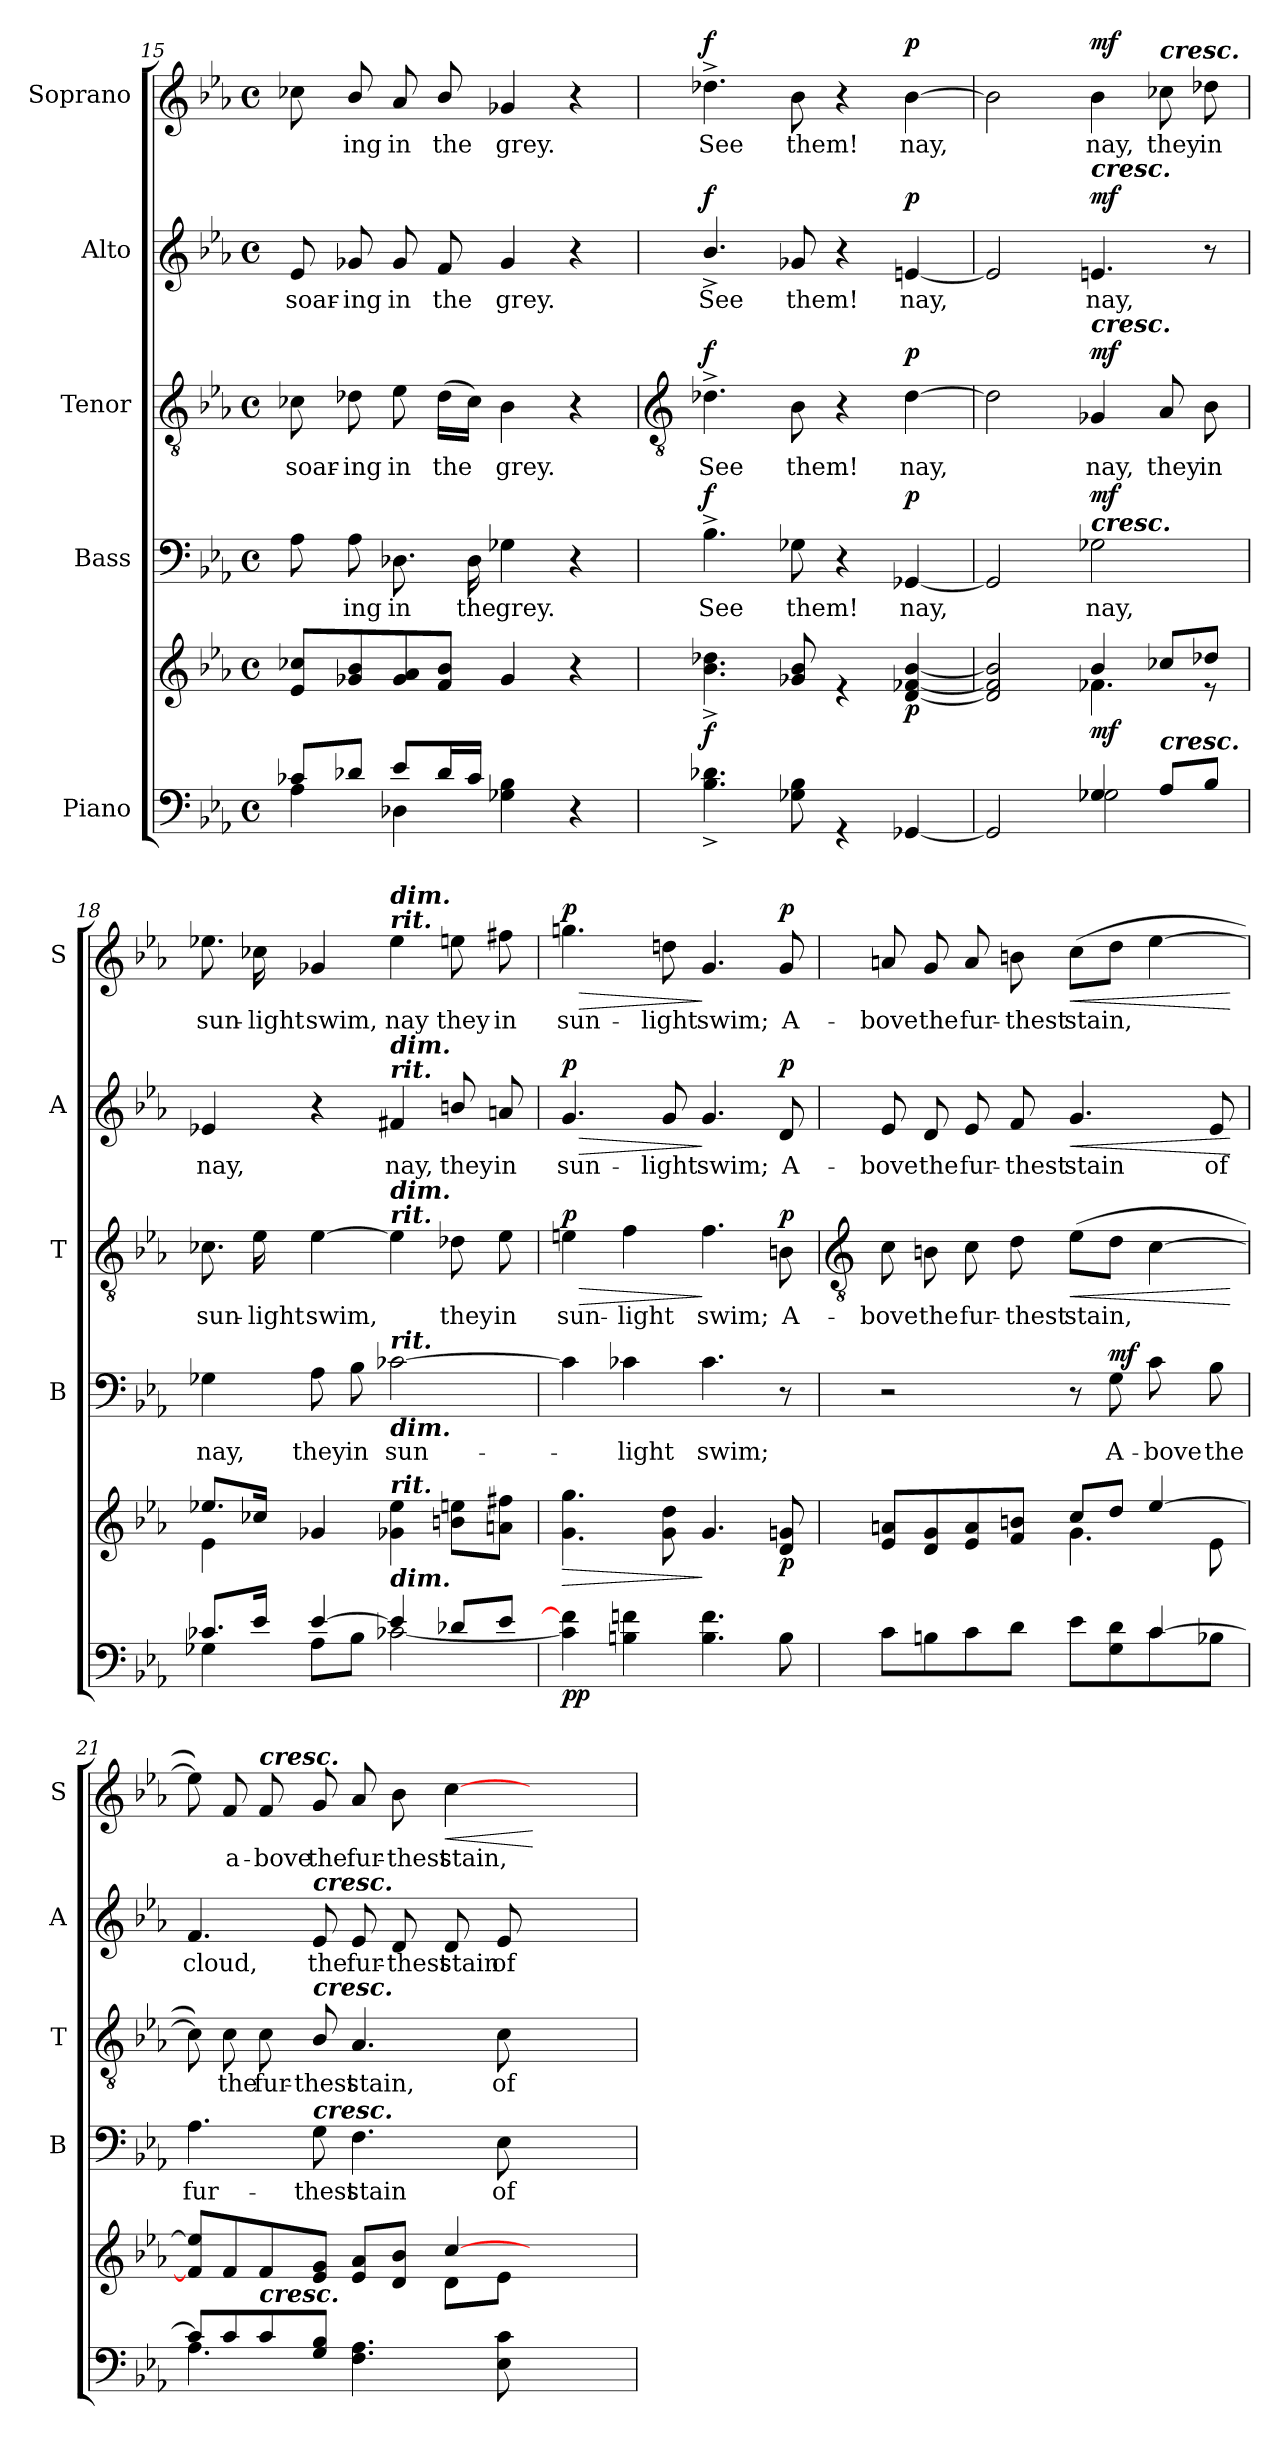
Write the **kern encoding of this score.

**kern	**kern	**dynam	**kern	**text	**dynam	**kern	**text	**dynam	**kern	**text	**dynam	**kern	**text	**dynam
*part5	*part5	*part5	*part4	*part4	*part4	*part3	*part3	*part3	*part2	*part2	*part2	*part1	*part1	*part1
*staff6	*staff5	*staff5/6	*staff4	*staff4	*staff4	*staff3	*staff3	*staff3	*staff2	*staff2	*staff2	*staff1	*staff1	*staff1
*I"Piano	*	*	*I"Bass	*	*	*I"Tenor	*	*	*I"Alto	*	*	*I"Soprano	*	*
*	*	*	*I'B	*	*	*I'T	*	*	*I'A	*	*	*I'S	*	*
*clefF4	*clefG2	*	*clefF4	*	*	*clefGv2	*	*	*clefG2	*	*	*clefG2	*	*
*k[b-e-a-]	*k[b-e-a-]	*	*k[b-e-a-]	*	*	*k[b-e-a-]	*	*	*k[b-e-a-]	*	*	*k[b-e-a-]	*	*
*E-:	*E-:	*	*E-:	*	*	*E-:	*	*	*E-:	*	*	*E-:	*	*
*M4/4	*M4/4	*	*M4/4	*	*	*M4/4	*	*	*M4/4	*	*	*M4/4	*	*
*met(c)	*met(c)	*	*met(c)	*	*	*met(c)	*	*	*met(c)	*	*	*met(c)	*	*
=15	=15	=15	=15	=15	=15	=15	=15	=15	=15	=15	=15	=15	=15	=15
*^	*^	*	*	*	*	*	*	*	*	*	*	*	*	*
!	!	!	!	!	!	!	!	!	!LO:LY:b	!	!	!LO:LY:b	!	!	!	!
8c-X/L	4A-\	8e-/ 8cc-X/L	2.ryy	.	8A-	.	.	8c-X	soar-	.	8e-	soar-	.	8cc-X	.	.
!	!	!	!	!	!	!LO:LY:b	!	!	!LO:LY:b	!	!	!LO:LY:b	!	!	!LO:LY:b	!
8d-X/J	.	8g-X/ 8b-/	.	.	8A-	ing	.	8d-X	-ing	.	8g-X	-ing	.	8b-/	ing	.
!	!	!	!	!	!	!LO:LY:b	!	!	!LO:LY:b	!	!	!LO:LY:b	!	!	!LO:LY:b	!
8e-/L	4D-X\	8g-/ 8a-/	.	.	8.D-X	in	.	8e-	in	.	8g-	in	.	8a-	in	.
!	!	!	!	!	!	!	!	!	!LO:LY:b	!	!	!LO:LY:b	!	!	!LO:LY:b	!
16d-/L	.	8f/ 8b-/J	.	.	.	.	.	(>16d-LL	the	.	8f	the	.	8b-/	the	.
!	!	!	!	!	!	!LO:LY:b	!	!	!	!	!	!	!	!	!	!
16c-/JJ	.	.	.	.	16D-	the	.	16c-JJ)	.	.	.	.	.	.	.	.
!	!	!	!	!	!	!LO:LY:b	!	!	!LO:LY:b	!	!	!LO:LY:b	!	!	!LO:LY:b	!
4ryy	4G-X\ 4B-\	4g-/	.	.	4G-X	grey.	.	4B-	grey.	.	4g-	grey.	.	4g-X	grey.	.
4ryy	4r	4r	4ryy	.	4r	.	.	4r	.	.	4r	.	.	4r	.	.
!!LO:LB:g=z
=16	=16	=16	=16	=16	=16	=16	=16	=16	=16	=16	=16	=16	=16	=16	=16	=16
*	*	*	*	*	*	*	*	*clefGv2	*	*	*	*	*	*	*	*
!	!	!	!	!LO:DY:b	!	!LO:LY:b	!LO:DY:b	!	!LO:LY:b	!LO:DY:b	!	!LO:LY:b	!LO:DY:b	!	!LO:LY:b	!LO:DY:b
1ryy	4.B-\^ 4.d-X\^	1ryy	4.b-\^ 4.dd-X\^	f	4.B-^	See	f	4.d-X^	See	f	4.b-^/	See	f	4.dd-X^	See	f
!	!	!	!	!	!	!LO:LY:b	!	!	!LO:LY:b	!	!	!LO:LY:b	!	!	!LO:LY:b	!
.	8G-X\ 8B-\	.	8g-X/ 8b-/	.	8G-X	them!	.	8B-	them!	.	8g-X	them!	.	8b-	them!	.
.	4r	.	4r	.	4r	.	.	4r	.	.	4r	.	.	4r	.	.
!	!	!	!	!LO:DY:b	!	!LO:LY:b	!LO:DY:b	!	!LO:LY:b	!LO:DY:b	!	!LO:LY:b	!LO:DY:b	!	!LO:LY:b	!LO:DY:b
.	[4GG-X/	.	[4d/ [4f-X/ [4b-/	p	[4GG-X	nay,	p	[4d-	nay,	p	[4en	nay,	p	[4b-	nay,	p
=17	=17	=17	=17	=17	=17	=17	=17	=17	=17	=17	=17	=17	=17	=17	=17	=17
2ryy	2GG-/]	2ryy	2d/] 2f-/] 2b-/]	.	2GG-]	.	.	2d-]	.	.	2e]	.	.	2b-]	.	.
!	!	!	!	!	!	!	!	!	!	!	!LO:TX:a:Bi:t=cresc.	!	!	!	!	!
!	!	!	!	!	!	!	!	!LO:TX:a:Bi:t=cresc.	!	!	!	!	!	!	!	!
!	!	!	!	!	!LO:TX:a:Bi:t=cresc.	!	!	!	!	!	!	!	!	!	!	!
!	!	!	!	!LO:DY:b	!	!LO:LY:b	!LO:DY:b	!	!LO:LY:b	!LO:DY:b	!	!LO:LY:b	!LO:DY:b	!	!LO:LY:b	!LO:DY:b
4G-X/	2G-\	4b-/	4.f-\	mf	2G-X	nay,	mf	4G-X	nay,	mf	4.e	nay,	mf	4b-	nay,	mf
!	!	!	!	!	!	!	!	!	!	!	!	!	!	!LO:TX:a:Bi:t=cresc.	!	!
!LO:TX:a:Bi:t=cresc.	!	!	!	!	!	!	!	!	!	!	!	!	!	!	!	!
!	!	!	!	!	!	!	!	!	!LO:LY:b	!	!	!	!	!	!LO:LY:b	!
8A-/L	.	8cc-X/L	.	.	.	.	.	8A-	they	.	.	.	.	8cc-X	they	.
!	!	!	!	!	!	!	!	!	!LO:LY:b	!	!	!	!	!	!LO:LY:b	!
8B-/J	.	8dd-X/J	8r	.	.	.	.	8B-	in	.	8r	.	.	8dd-X	in	.
=18	=18	=18	=18	=18	=18	=18	=18	=18	=18	=18	=18	=18	=18	=18	=18	=18
!	!	!	!	!	!	!LO:LY:b	!	!	!LO:LY:b	!	!	!LO:LY:b	!	!	!LO:LY:b	!
8.c-X/L	4G-X\	8.ee-X/L	4e-\	.	4G-X	nay,	.	8.c-X	sun-	.	4e-X	nay,	.	8.ee-X	sun-	.
!	!	!	!	!	!	!	!	!	!LO:LY:b	!	!	!	!	!	!LO:LY:b	!
16e-/J	.	16cc-X/J	.	.	.	.	.	16e-	-light	.	.	.	.	16cc-X	-light	.
!	!	!	!	!	!	!LO:LY:b	!	!	!LO:LY:b	!	!	!	!	!	!LO:LY:b	!
[4e-/	8A-\L	4g-X/	4ryy	.	8A-	they	.	[4e-	swim,	.	4r	.	.	4g-X	swim,	.
!	!	!	!	!	!	!LO:LY:b	!	!	!	!	!	!	!	!	!	!
.	8B-\J	.	.	.	8B-	in	.	.	.	.	.	.	.	.	.	.
!	!	!	!	!	!	!	!	!	!	!	!	!	!	!LO:TX:a:Bi:t=rit.	!	!
!	!	!	!	!	!	!	!	!	!	!	!	!	!	!LO:TX:a:Bi:t=dim.	!	!
!	!	!	!	!	!	!	!	!	!	!	!LO:TX:a:Bi:t=rit.	!	!	!	!	!
!	!	!	!	!	!	!	!	!	!	!	!LO:TX:a:Bi:t=dim.	!	!	!	!	!
!	!	!	!	!	!	!	!	!LO:TX:a:Bi:t=rit.	!	!	!	!	!	!	!	!
!	!	!	!	!	!	!	!	!LO:TX:a:Bi:t=dim.	!	!	!	!	!	!	!	!
!	!	!	!	!	!LO:TX:a:Bi:t=rit.	!	!	!	!	!	!	!	!	!	!	!
!	!	!	!	!	!LO:TX:b:Bi:t=dim.	!	!	!	!	!	!	!	!	!	!	!
!	!	!LO:TX:a:Bi:t=rit.	!	!	!	!	!	!	!	!	!	!	!	!	!	!
!LO:TX:a:Bi:t=dim.	!	!	!	!	!	!	!	!	!	!	!	!	!	!	!	!
!	!	!	!	!	!	!LO:LY:b	!	!	!	!	!	!LO:LY:b	!	!	!LO:LY:b	!
4e-/]	[2c-X\	2ryy	4g-X\ 4ee-\	.	[2c-X	sun-	.	4e-]	.	.	4f#X	nay,	.	4ee-	nay	.
!	!	!	!	!	!	!	!	!	!LO:LY:b	!	!	!LO:LY:b	!	!	!LO:LY:b	!
8d-X/L	.	.	8bn\ 8een\L	.	.	.	.	8d-X	they	.	8bn/	they	.	8een	they	.
!	!	!	!	!	!	!	!	!	!LO:LY:b	!	!	!LO:LY:b	!	!	!LO:LY:b	!
8e-/J	.	.	8an\ 8ff#X\J	.	.	.	.	8e-	in	.	8an/	in	.	8ff#X	in	.
=19	=19	=19	=19	=19	=19	=19	=19	=19	=19	=19	=19	=19	=19	=19	=19	=19
!	!	!	!	!LO:HP:b	!	!	!	!	!LO:LY:b	!LO:HP:b	!	!LO:LY:b	!LO:HP:b	!	!LO:LY:b	!LO:HP:b
!	!	!	!	!LO:DY:n=1:b=2	!	!	!	!	!	!	!	!	!	!	!	!
!	!	!	!	!LO:DY:n=2:b	!	!	!	!	!	!LO:DY:n=1:b	!	!	!LO:DY:n=1:b	!	!	!LO:DY:n=1:b
1ryy	4c-\] 4f-\]	1ryy	4.g\ 4.gg\	> p p	4c-]	.	.	4en	sun-	> p	4.g	sun-	> p	4.ggn	sun-	> p
!	!	!	!	!	!	!LO:LY:b	!	!	!LO:LY:b	!	!	!	!	!	!	!
.	4Bn\ 4fn\	.	.	.	4c-	light	.	4f	-light	.	.	.	.	.	.	.
!	!	!	!	!	!	!	!	!	!	!	!	!LO:LY:b	!	!	!LO:LY:b	!
.	.	.	8g\ 8dd\	.	.	.	.	.	.	.	8g	-light	.	8ddn	-light	.
!	!	!	!	!	!	!LO:LY:b	!	!	!LO:LY:b	!	!	!LO:LY:b	!	!	!LO:LY:b	!
.	4.B\ 4.f\	.	4.g/	]	4.c-	swim;	.	4.f	swim;	]	4.g	swim;	]	4.g	swim;	]
!	!	!	!	!LO:DY:n=3:b	!	!	!	!	!LO:LY:b	!LO:DY:n=2:b	!	!LO:LY:b	!LO:DY:n=2:b	!	!LO:LY:b	!LO:DY:n=2:b
.	8B\	.	8d/ 8gn/	p	8r	.	.	8Bn	A-	p	8d	A-	p	8g	A-	p
!!LO:LB:g=z
=20	=20	=20	=20	=20	=20	=20	=20	=20	=20	=20	=20	=20	=20	=20	=20	=20
*	*	*	*	*	*	*	*	*clefGv2	*	*	*	*	*	*	*	*
!	!	!	!	!	!	!	!	!	!LO:LY:b	!	!	!LO:LY:b	!	!	!LO:LY:b	!
2ryy	8c\L	2ryy	8e-/ 8an/L	.	2r	.	.	8c	-bove	.	8e-	-bove	.	8an	-bove	.
!	!	!	!	!	!	!	!	!	!LO:LY:b	!	!	!LO:LY:b	!	!	!LO:LY:b	!
.	8Bn\	.	8d/ 8g/	.	.	.	.	8Bn	the	.	8d	the	.	8g	the	.
!	!	!	!	!	!	!	!	!	!LO:LY:b	!	!	!LO:LY:b	!	!	!LO:LY:b	!
.	8c\	.	8e-/ 8a/	.	.	.	.	8c	fur-	.	8e-	fur-	.	8a	fur-	.
!	!	!	!	!	!	!	!	!	!LO:LY:b	!	!	!LO:LY:b	!	!	!LO:LY:b	!
.	8d\J	.	8f/ 8bn/J	.	.	.	.	8d	-thest	.	8f	-thest	.	8bn	-thest	.
!	!	!	!	!	!	!	!	!	!LO:LY:b	!LO:HP:b	!	!LO:LY:b	!LO:HP:b	!	!LO:LY:b	!LO:HP:b
8ryy	8e-\L	8cc/L	4.g\	.	8r	.	.	(>8e-L	stain,	<	4.g	stain	<	(>8ccL	stain,	<
!	!	!	!	!	!	!LO:LY:b	!LO:DY:b	!	!	!	!	!	!	!	!	!
8ryy	8G\ 8d\	8dd/J	.	.	8G	A-	mf	8dJ	.	.	.	.	.	8ddJ	.	.
!	!	!	!	!	!	!LO:LY:b	!	!	!	!	!	!	!	!	!	!
[4c/	8c\	[4ee-/	.	.	8c	-bove	.	[4c	.	.	.	.	.	[4ee-	.	.
!	!	!	!	!	!	!LO:LY:b	!	!	!	!	!	!LO:LY:b	!	!	!	!
.	8B-X\J	.	8e-\	.	8B-	the	.	.	.	.	8e-	of	.	.	.	.
*v	*v	*	*	*	*	*	*	*	*	*	*	*	*	*	*	*
*	*v	*v	*	*	*	*	*	*	*	*	*	*	*	*	*
.	.	.	.	.	.	.	.	[	.	.	[	.	.	[
=21	=21	=21	=21	=21	=21	=21	=21	=21	=21	=21	=21	=21	=21	=21
*^	*^	*	*	*	*	*	*	*	*	*	*	*	*	*
!	!	!	!	!	!	!LO:LY:b	!	!	!	!	!	!LO:LY:b	!	!	!	!
8c/L]	4.A-\	8f/] 8ee-/]L	2.ryy	.	4.A-	fur-	.	8c])	.	.	4.f	cloud,	.	8ee-])	.	.
!	!	!	!	!	!	!	!	!	!LO:LY:b	!	!	!	!	!	!LO:LY:b	!
8c/	.	8f/	.	.	.	.	.	8c	the	.	.	.	.	8f	a-	.
!	!	!	!	!	!	!	!	!	!	!	!	!	!	!LO:TX:a:Bi:t=cresc.	!	!
!LO:TX:a:Bi:t=cresc.	!	!	!	!	!	!	!	!	!	!	!	!	!	!	!	!
!	!	!	!	!	!	!	!	!	!LO:LY:b	!	!	!	!	!	!LO:LY:b	!
8c/	.	8f/	.	.	.	.	.	8c	fur-	.	.	.	.	8f	-bove	.
!	!	!	!	!	!	!	!	!	!	!	!LO:TX:a:Bi:t=cresc.	!	!	!	!	!
!	!	!	!	!	!	!	!	!LO:TX:a:Bi:t=cresc.	!	!	!	!	!	!	!	!
!	!	!	!	!	!LO:TX:a:Bi:t=cresc.	!	!	!	!	!	!	!	!	!	!	!
!	!	!	!	!	!	!LO:LY:b	!	!	!LO:LY:b	!	!	!LO:LY:b	!	!	!LO:LY:b	!
8G/ 8B-/J	8ryy	8e-/ 8g/J	.	.	8G	-thest	.	8B-/	-thest	.	8e-	the	.	8g	the	.
!	!	!	!	!	!	!LO:LY:b	!	!	!LO:LY:b	!	!	!LO:LY:b	!	!	!LO:LY:b	!
4ryy	4.F\ 4.A-\	8e-/ 8a-/L	.	.	4.F	stain	.	4.A-	stain,	.	8e-	fur-	.	8a-	fur-	.
!	!	!	!	!	!	!	!	!	!	!	!	!LO:LY:b	!	!	!LO:LY:b	!
.	.	8d/ 8b-/J	.	.	.	.	.	.	.	.	8d	-thest	.	8b-	-thest	.
!	!	!	!	!	!	!	!	!	!	!	!	!LO:LY:b	!	!	!LO:LY:b	!LO:HP:b
1ryy	.	[4cc/	8d\L	.	.	.	.	.	.	.	8d	stain	.	[4cc	stain,	<
!	!	!	!	!	!	!LO:LY:b	!	!	!LO:LY:b	!	!	!LO:LY:b	!	!	!	!
.	8E-\ 8c\	.	8e-\J	.	8E-	of	.	8c	of	.	8e-	of	.	.	.	.
.	2.ryy	2.ryy	2.ryy	.	2.ryy	.	.	2.ryy	.	.	2.ryy	.	.	2.ryy	.	[
*v	*v	*	*	*	*	*	*	*	*	*	*	*	*	*	*	*
*	*v	*v	*	*	*	*	*	*	*	*	*	*	*	*	*
=	=	=	=	=	=	=	=	=	=	=	=	=	=	=
*-	*-	*-	*-	*-	*-	*-	*-	*-	*-	*-	*-	*-	*-	*-
